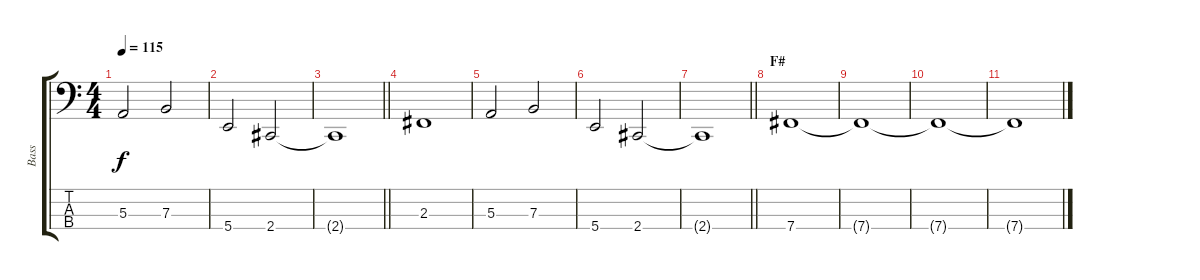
\track ("Bass" "Bass") {instrument electricbassfinger}
\staff {score tabs}
\tuning (D2 A1 E1 B0) {hide}
\ts (4 4)
\tempo 115
\clef f4
\ks c
5.3.2{dy f} 7.3.2 |
5.4.2 2.4.2 |
\barLineRight lightlight
2.4{t}.1 |
2.3.1 |
5.3.2 7.3.2 |
5.4.2 2.4.2 |
\barLineRight lightlight
2.4{t}.1 |
\section ("" "F#")
7.4.1 |
7.4{t}.1 |
7.4{t}.1 |
7.4{t}.1
